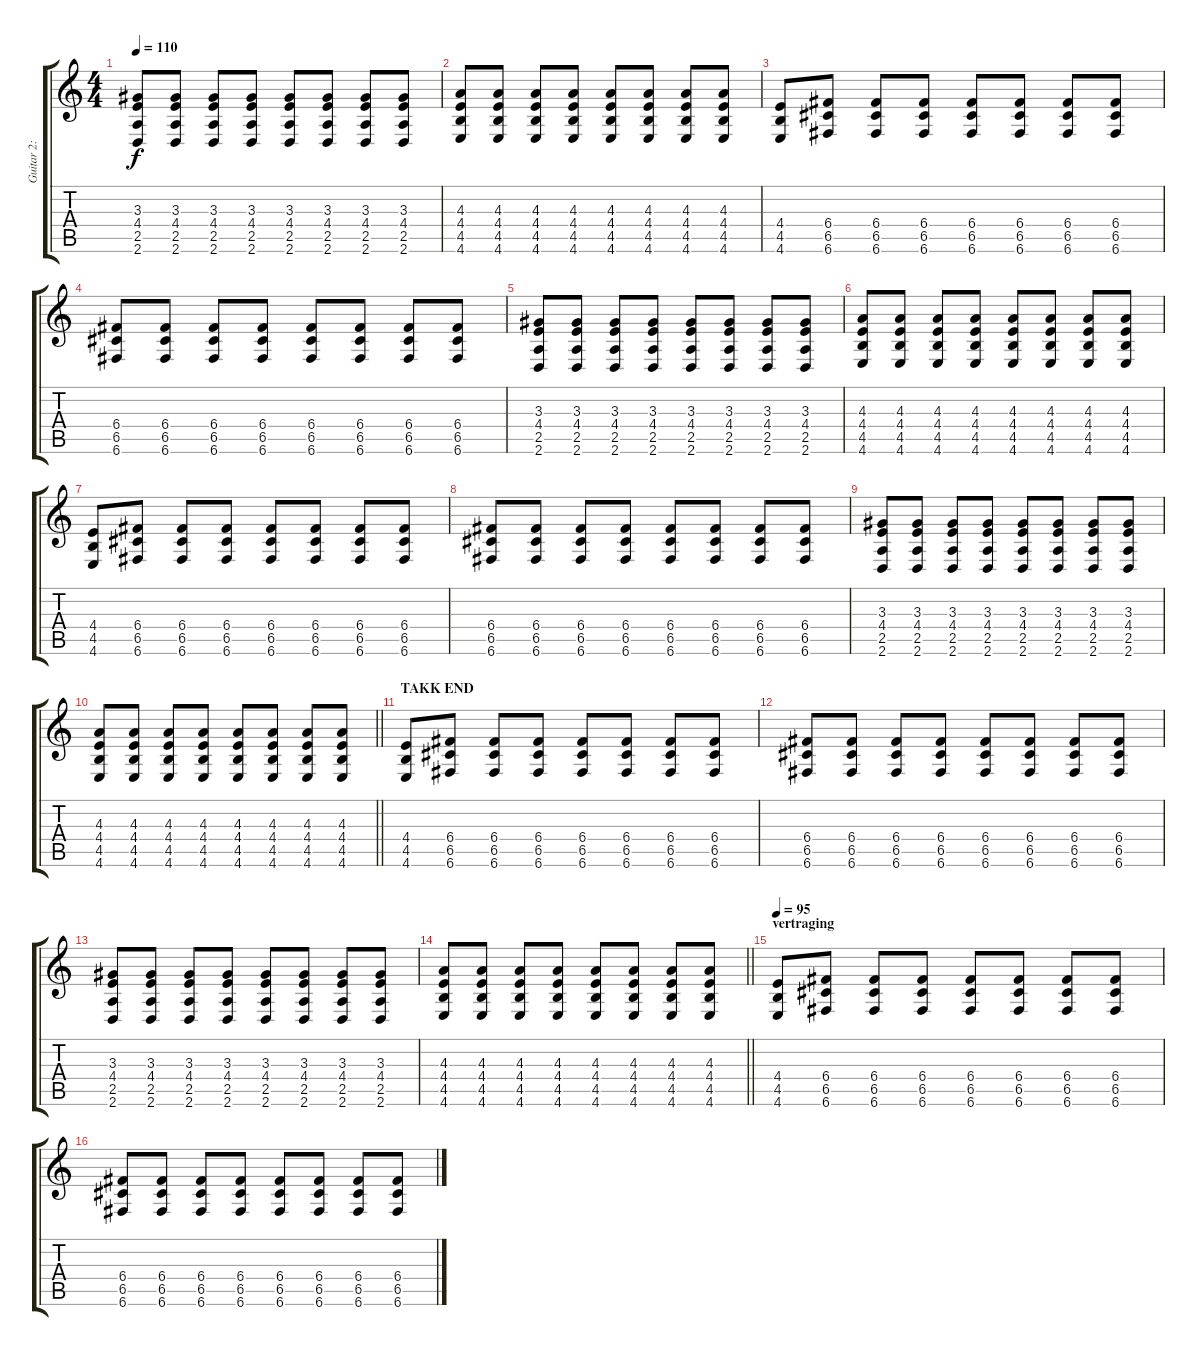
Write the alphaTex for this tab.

\track ("Guitar 2: Damon" "Guitar 2: ") {instrument distortionguitar}
\staff {score tabs}
\tuning (D4 A3 F3 C3 G2 C2) {hide}
\ts (4 4)
\tempo 110
\clef g2
\ks c
(3.3 4.4 2.5 2.6).8{dy f} (3.3 4.4 2.5 2.6).8 (3.3 4.4 2.5 2.6).8 (3.3 4.4 2.5 2.6).8 (3.3 4.4 2.5 2.6).8 (3.3 4.4 2.5 2.6).8 (3.3 4.4 2.5 2.6).8 (3.3 4.4 2.5 2.6).8 |
(4.3 4.4 4.5 4.6).8 (4.3 4.4 4.5 4.6).8 (4.3 4.4 4.5 4.6).8 (4.3 4.4 4.5 4.6).8 (4.3 4.4 4.5 4.6).8 (4.3 4.4 4.5 4.6).8 (4.3 4.4 4.5 4.6).8 (4.3 4.4 4.5 4.6).8 |
(4.4 4.5 4.6).8 (6.4 6.5 6.6).8 (6.4 6.5 6.6).8 (6.4 6.5 6.6).8 (6.4 6.5 6.6).8 (6.4 6.5 6.6).8 (6.4 6.5 6.6).8 (6.4 6.5 6.6).8 |
(6.4 6.5 6.6).8 (6.4 6.5 6.6).8 (6.4 6.5 6.6).8 (6.4 6.5 6.6).8 (6.4 6.5 6.6).8 (6.4 6.5 6.6).8 (6.4 6.5 6.6).8 (6.4 6.5 6.6).8 |
(3.3 4.4 2.5 2.6).8 (3.3 4.4 2.5 2.6).8 (3.3 4.4 2.5 2.6).8 (3.3 4.4 2.5 2.6).8 (3.3 4.4 2.5 2.6).8 (3.3 4.4 2.5 2.6).8 (3.3 4.4 2.5 2.6).8 (3.3 4.4 2.5 2.6).8 |
(4.3 4.4 4.5 4.6).8 (4.3 4.4 4.5 4.6).8 (4.3 4.4 4.5 4.6).8 (4.3 4.4 4.5 4.6).8 (4.3 4.4 4.5 4.6).8 (4.3 4.4 4.5 4.6).8 (4.3 4.4 4.5 4.6).8 (4.3 4.4 4.5 4.6).8 |
(4.4 4.5 4.6).8 (6.4 6.5 6.6).8 (6.4 6.5 6.6).8 (6.4 6.5 6.6).8 (6.4 6.5 6.6).8 (6.4 6.5 6.6).8 (6.4 6.5 6.6).8 (6.4 6.5 6.6).8 |
(6.4 6.5 6.6).8 (6.4 6.5 6.6).8 (6.4 6.5 6.6).8 (6.4 6.5 6.6).8 (6.4 6.5 6.6).8 (6.4 6.5 6.6).8 (6.4 6.5 6.6).8 (6.4 6.5 6.6).8 |
(3.3 4.4 2.5 2.6).8 (3.3 4.4 2.5 2.6).8 (3.3 4.4 2.5 2.6).8 (3.3 4.4 2.5 2.6).8 (3.3 4.4 2.5 2.6).8 (3.3 4.4 2.5 2.6).8 (3.3 4.4 2.5 2.6).8 (3.3 4.4 2.5 2.6).8 |
\barLineRight lightlight
(4.3 4.4 4.5 4.6).8 (4.3 4.4 4.5 4.6).8 (4.3 4.4 4.5 4.6).8 (4.3 4.4 4.5 4.6).8 (4.3 4.4 4.5 4.6).8 (4.3 4.4 4.5 4.6).8 (4.3 4.4 4.5 4.6).8 (4.3 4.4 4.5 4.6).8 |
\section ("" "TAKK END")
(4.4 4.5 4.6).8 (6.4 6.5 6.6).8 (6.4 6.5 6.6).8 (6.4 6.5 6.6).8 (6.4 6.5 6.6).8 (6.4 6.5 6.6).8 (6.4 6.5 6.6).8 (6.4 6.5 6.6).8 |
(6.4 6.5 6.6).8 (6.4 6.5 6.6).8 (6.4 6.5 6.6).8 (6.4 6.5 6.6).8 (6.4 6.5 6.6).8 (6.4 6.5 6.6).8 (6.4 6.5 6.6).8 (6.4 6.5 6.6).8 |
(3.3 4.4 2.5 2.6).8 (3.3 4.4 2.5 2.6).8 (3.3 4.4 2.5 2.6).8 (3.3 4.4 2.5 2.6).8 (3.3 4.4 2.5 2.6).8 (3.3 4.4 2.5 2.6).8 (3.3 4.4 2.5 2.6).8 (3.3 4.4 2.5 2.6).8 |
\barLineRight lightlight
(4.3 4.4 4.5 4.6).8 (4.3 4.4 4.5 4.6).8 (4.3 4.4 4.5 4.6).8 (4.3 4.4 4.5 4.6).8 (4.3 4.4 4.5 4.6).8 (4.3 4.4 4.5 4.6).8 (4.3 4.4 4.5 4.6).8 (4.3 4.4 4.5 4.6).8 |
\section ("" "vertraging")
\tempo 95
(4.4 4.5 4.6).8 (6.4 6.5 6.6).8 (6.4 6.5 6.6).8 (6.4 6.5 6.6).8 (6.4 6.5 6.6).8 (6.4 6.5 6.6).8 (6.4 6.5 6.6).8 (6.4 6.5 6.6).8 |
(6.4 6.5 6.6).8 (6.4 6.5 6.6).8 (6.4 6.5 6.6).8 (6.4 6.5 6.6).8 (6.4 6.5 6.6).8 (6.4 6.5 6.6).8 (6.4 6.5 6.6).8 (6.4 6.5 6.6).8
